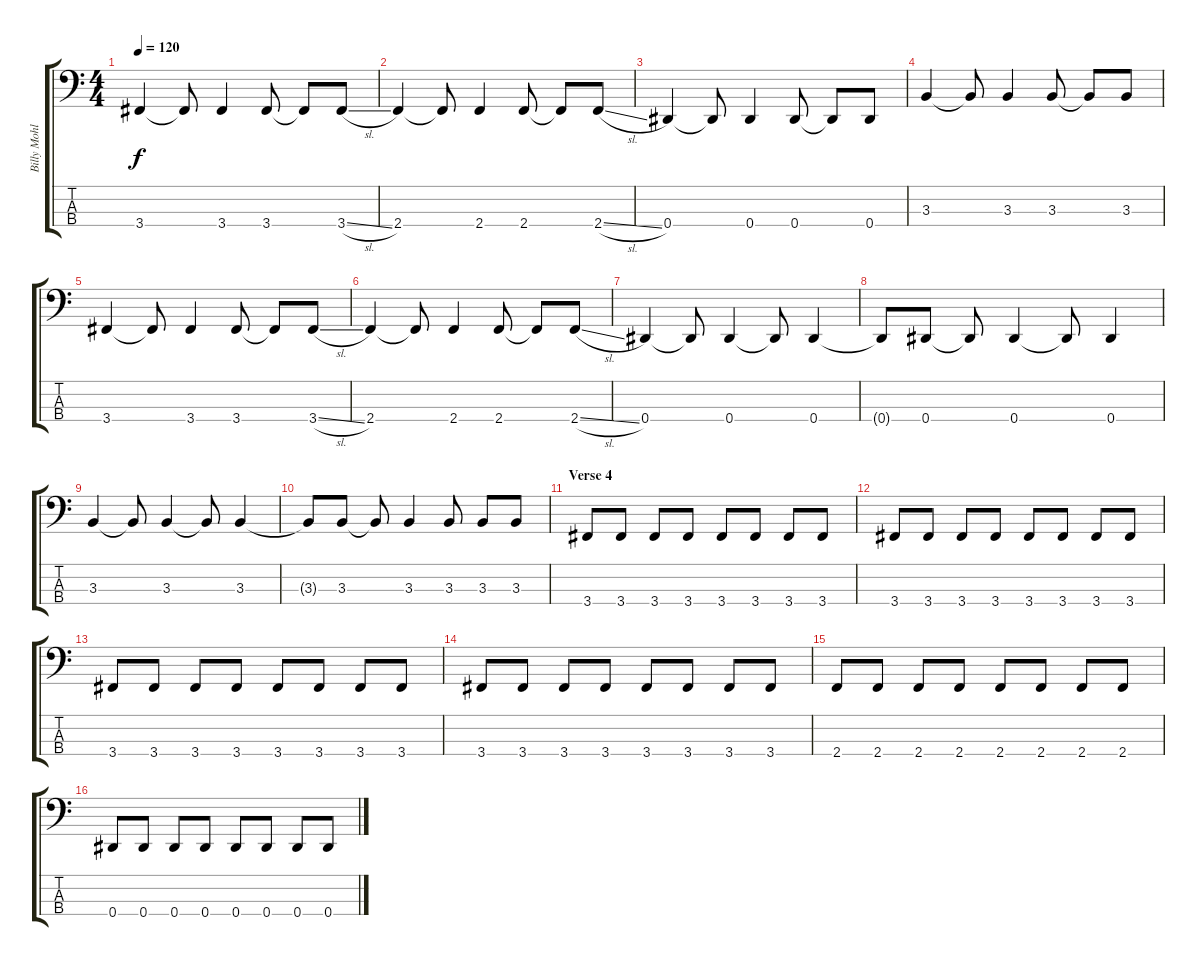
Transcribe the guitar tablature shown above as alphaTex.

\track ("Billy Mohler (Bass)" "Billy Mohl") {instrument electricbassfinger}
\staff {score tabs}
\tuning (Gb2 Db2 Ab1 Eb1) {hide}
\ts (4 4)
\tempo 120
\clef f4
\ks c
3.4.4{dy f} 3.4{t}.8 3.4.4 3.4.8 3.4{t}.8 3.4{sl}.8 |
2.4.4 2.4{t}.8 2.4.4 2.4.8 2.4{t}.8 2.4{sl}.8 |
0.4.4 0.4{t}.8 0.4.4 0.4.8 0.4{t}.8 0.4.8 |
3.3.4 3.3{t}.8 3.3.4 3.3.8 3.3{t}.8 3.3.8 |
3.4.4 3.4{t}.8 3.4.4 3.4.8 3.4{t}.8 3.4{sl}.8 |
2.4.4 2.4{t}.8 2.4.4 2.4.8 2.4{t}.8 2.4{sl}.8 |
0.4.4 0.4{t}.8 0.4.4 0.4{t}.8 0.4.4 |
0.4{t}.8 0.4.8 0.4{t}.8 0.4.4 0.4{t}.8 0.4.4 |
3.3.4 3.3{t}.8 3.3.4 3.3{t}.8 3.3.4 |
3.3{t}.8 3.3.8 3.3{t}.8 3.3.4 3.3.8 3.3.8 3.3.8 |
\section ("" "Verse 4")
3.4.8 3.4.8 3.4.8 3.4.8 3.4.8 3.4.8 3.4.8 3.4.8 |
3.4.8 3.4.8 3.4.8 3.4.8 3.4.8 3.4.8 3.4.8 3.4.8 |
3.4.8 3.4.8 3.4.8 3.4.8 3.4.8 3.4.8 3.4.8 3.4.8 |
3.4.8 3.4.8 3.4.8 3.4.8 3.4.8 3.4.8 3.4.8 3.4.8 |
2.4.8 2.4.8 2.4.8 2.4.8 2.4.8 2.4.8 2.4.8 2.4.8 |
0.4.8 0.4.8 0.4.8 0.4.8 0.4.8 0.4.8 0.4.8 0.4.8
